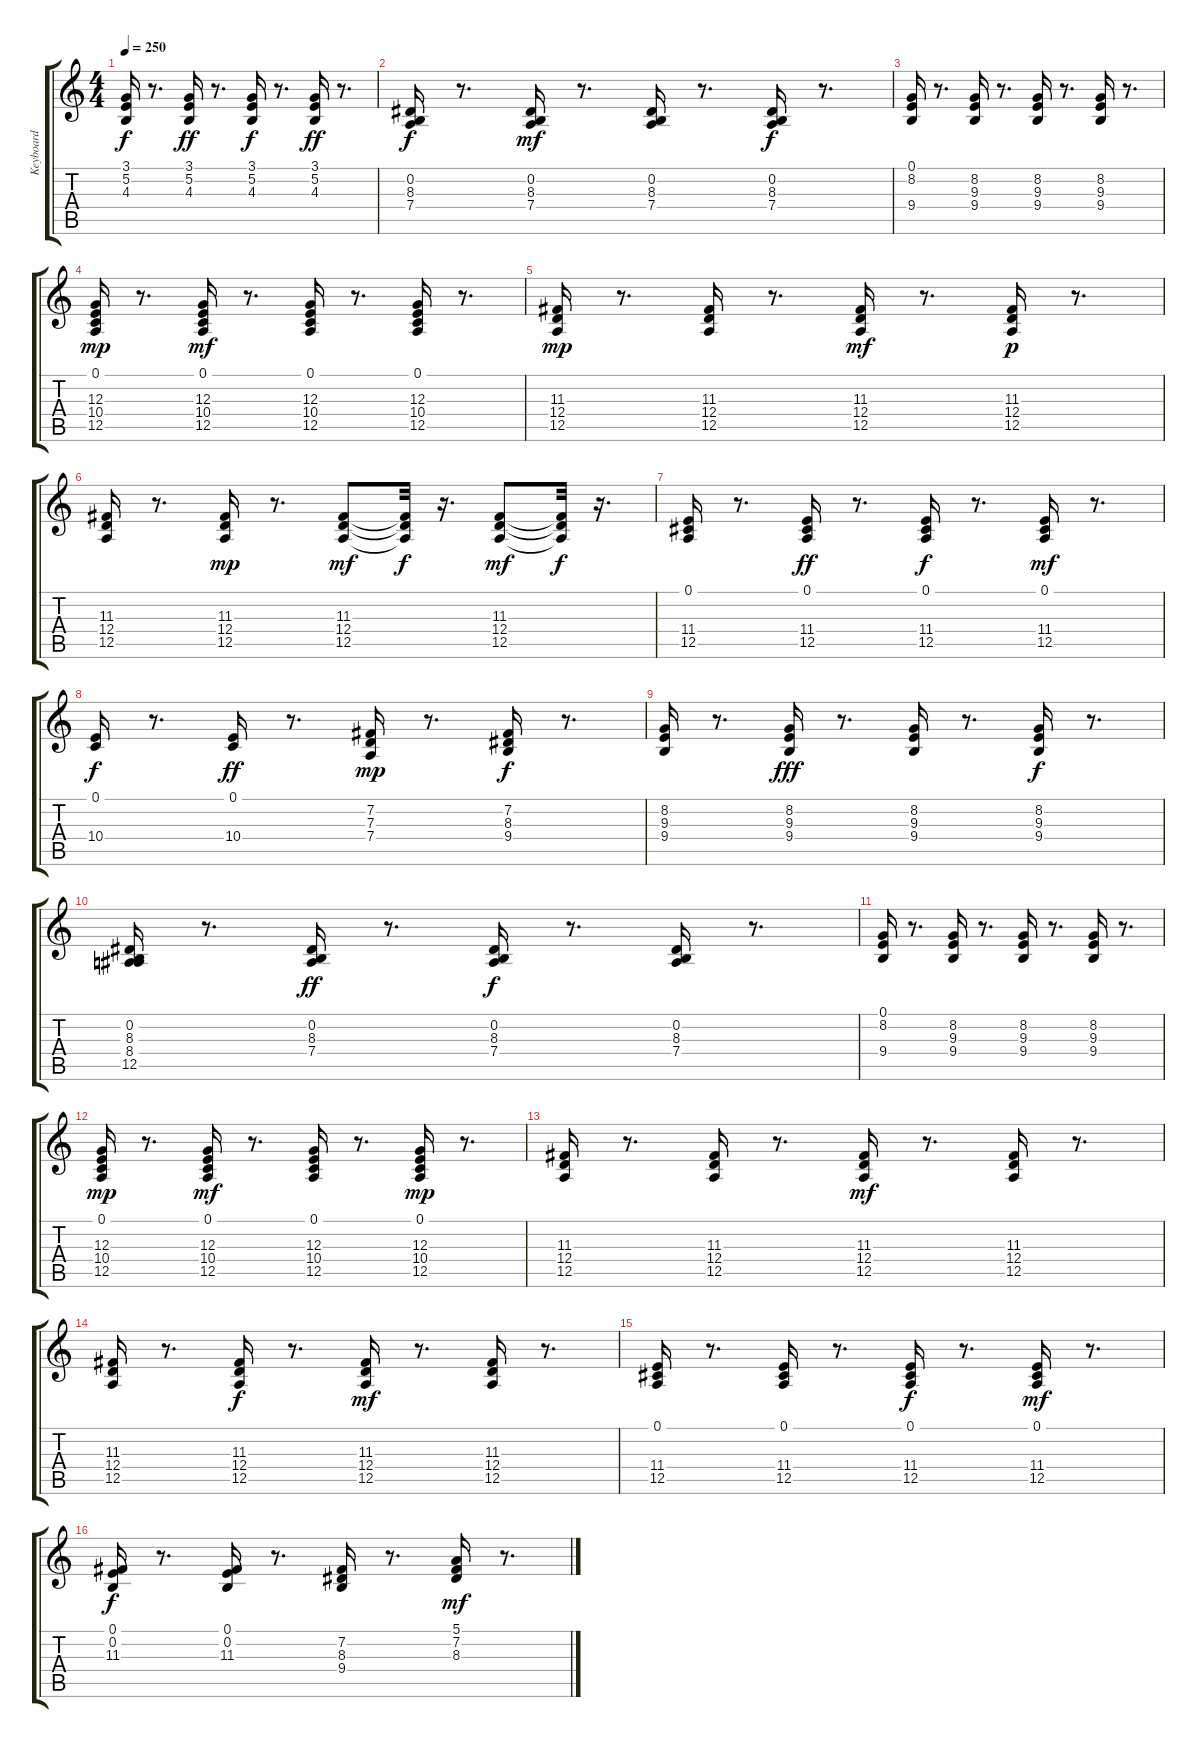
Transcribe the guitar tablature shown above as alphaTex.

\track ("Keyboard" "Keyboard") {instrument electricpiano2}
\staff {score tabs}
\tuning (E4 B3 G3 D3 A2 E2) {hide}
\ts (4 4)
\tempo 250
\clef g2
\ks c
(3.1 5.2 4.3).16{dy f} r.8{d} (3.1 5.2 4.3).16{dy ff} r.8{d} (3.1 5.2 4.3).16{dy f} r.8{d} (3.1 5.2 4.3).16{dy ff} r.8{d} |
(0.2 8.3 7.4).16{dy f} r.8{d} (0.2 8.3 7.4).16{dy mf} r.8{d} (0.2 8.3 7.4).16 r.8{d} (0.2 8.3 7.4).16{dy f} r.8{d} |
(0.1 8.2 9.4).16 r.8{d} (8.2 9.3 9.4).16 r.8{d} (8.2 9.3 9.4).16 r.8{d} (8.2 9.3 9.4).16 r.8{d} |
(0.1 12.3 10.4 12.5).16{dy mp} r.8{d} (0.1 12.3 10.4 12.5).16{dy mf} r.8{d} (0.1 12.3 10.4 12.5).16 r.8{d} (0.1 12.3 10.4 12.5).16 r.8{d} |
(11.3 12.4 12.5).16{dy mp} r.8{d} (11.3 12.4 12.5).16 r.8{d} (11.3 12.4 12.5).16{dy mf} r.8{d} (11.3 12.4 12.5).16{dy p} r.8{d} |
(11.3 12.4 12.5).16 r.8{d} (11.3 12.4 12.5).16{dy mp} r.8{d} (11.3 12.4 12.5).8{dy mf} (11.3{t} 12.4{t} 12.5{t}).32{dy f} r.16{d} (11.3 12.4 12.5).8{dy mf} (11.3{t} 12.4{t} 12.5{t}).32{dy f} r.16{d} |
(0.1 11.4 12.5).16 r.8{d} (0.1 11.4 12.5).16{dy ff} r.8{d} (0.1 11.4 12.5).16{dy f} r.8{d} (0.1 11.4 12.5).16{dy mf} r.8{d} |
(0.1 10.4).16{dy f} r.8{d} (0.1 10.4).16{dy ff} r.8{d} (7.2 7.3 7.4).16{dy mp} r.8{d} (7.2 8.3 9.4).16{dy f} r.8{d} |
(8.2 9.3 9.4).16 r.8{d} (8.2 9.3 9.4).16{dy fff} r.8{d} (8.2 9.3 9.4).16 r.8{d} (8.2 9.3 9.4).16{dy f} r.8{d} |
(0.2 8.3 8.4 12.5).16 r.8{d} (0.2 8.3 7.4).16{dy ff} r.8{d} (0.2 8.3 7.4).16{dy f} r.8{d} (0.2 8.3 7.4).16 r.8{d} |
(0.1 8.2 9.4).16 r.8{d} (8.2 9.3 9.4).16 r.8{d} (8.2 9.3 9.4).16 r.8{d} (8.2 9.3 9.4).16 r.8{d} |
(0.1 12.3 10.4 12.5).16{dy mp} r.8{d} (0.1 12.3 10.4 12.5).16{dy mf} r.8{d} (0.1 12.3 10.4 12.5).16 r.8{d} (0.1 12.3 10.4 12.5).16{dy mp} r.8{d} |
(11.3 12.4 12.5).16 r.8{d} (11.3 12.4 12.5).16 r.8{d} (11.3 12.4 12.5).16{dy mf} r.8{d} (11.3 12.4 12.5).16 r.8{d} |
(11.3 12.4 12.5).16 r.8{d} (11.3 12.4 12.5).16{dy f} r.8{d} (11.3 12.4 12.5).16{dy mf} r.8{d} (11.3 12.4 12.5).16 r.8{d} |
(0.1 11.4 12.5).16 r.8{d} (0.1 11.4 12.5).16 r.8{d} (0.1 11.4 12.5).16{dy f} r.8{d} (0.1 11.4 12.5).16{dy mf} r.8{d} |
(0.1 0.2 11.3).16{dy f} r.8{d} (0.1 0.2 11.3).16 r.8{d} (7.2 8.3 9.4).16 r.8{d} (5.1 7.2 8.3).16{dy mf} r.8{d}
